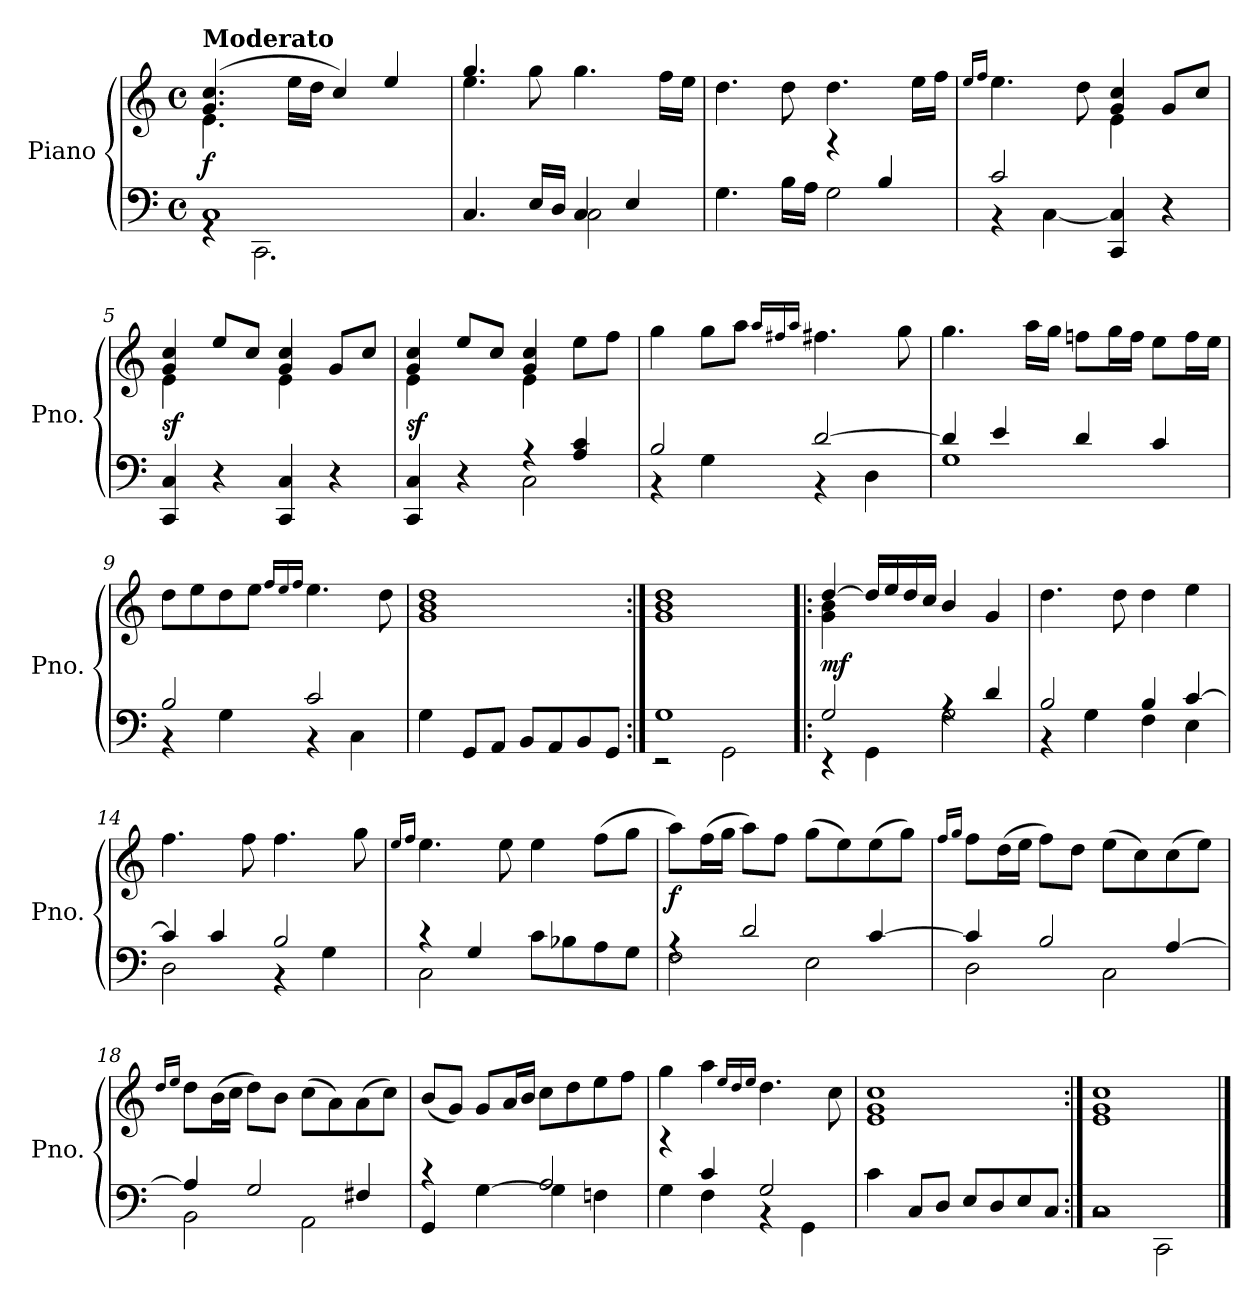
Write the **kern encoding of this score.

**kern	**kern	**dynam
*part1	*part1	*part1
*staff2	*staff1	*staff1/2
*I"Piano	*	*
*I'Pno.	*	*
*clefF4	*clefG2	*
*k[]	*k[]	*
*M4/4	*M4/4	*
*met(c)	*met(c)	*
*MM100	*MM100	*
=1	=1	=1
*^	*^	*
!	!	!LO:TX:a:B:t=Moderato	!	!
!	!	!	!	!LO:DY:b
1C	4rGG	(4.g/ 4.cc/	4.e\	f
.	2.CC\	.	.	.
.	.	16ee\LL	2ryy	.
.	.	16dd\JJ	.	.
.	.	4cc/)	.	.
.	.	4ee/	.	.
.	.	.	8ryy	.
=2	=2	=2	=2	=2
4.C/	2ryy	4.gg/	4.ee\	.
16E/LL	.	2ryy	8gg\	.
16D/JJ	.	.	.	.
4C/	2C\	.	4.gg\	.
4E/	.	.	.	.
.	.	8ryy	16ff\LL	.
.	.	.	16ee\JJ	.
*	*	*v	*v	*
=3	=3	=3	=3
4.G\	2ryy	4.dd\	.
16B\LL	.	8dd\	.
16A\JJ	.	.	.
2G\	4rb	4.dd\	.
.	4B/	.	.
.	.	16ee\LL	.
.	.	16ff\JJ	.
=4	=4	=4	=4
.	.	16qee/LL	.
.	.	16qff/JJ	.
*	*	*^	*
2c/	4r	4.ee\	2ryy	.
.	[4C\	.	.	.
.	.	8dd\	.	.
2ryy	4CC/ 4C/]	4e\	4g/ 4cc/	.
.	4r	4ryy	8g/L	.
.	.	.	8cc/J	.
*v	*v	*	*	*
!!LO:LB:g=z	!!
=5	=5	=5	=5
!	!	!	!LO:DY:b
4CC/ 4C/	4g/ 4cc/	4e\	sf
4r	8ee/L	4ryy	.
.	8cc/J	.	.
4CC/ 4C/	4g/ 4cc/	4e\	.
4r	8g/L	4ryy	.
.	8cc/J	.	.
=6	=6	=6	=6
*^	*	*	*
!	!	!	!	!LO:DY:b
4CC/ 4C/	2ryy	4g/ 4cc/	4e\	sf
4r	.	8ee/L	4ryy	.
.	.	8cc/J	.	.
4r	2C\	4g/ 4cc/	4e\	.
4A/ 4c/	.	8ee\L	4ryy	.
.	.	8ff\J	.	.
*	*	*v	*v	*
=7	=7	=7	=7
2B/	4r	4gg\	.
.	4G\	8gg\L	.
.	.	8aa\J	.
.	.	16qaa/LL	.
.	.	16qff#X/	.
.	.	16qaa/JJ	.
[2d/	4r	4.ff#X\	.
.	4D\	.	.
.	.	8gg\	.
=8	=8	=8	=8
4d/]	1G	4.gg\	.
4e/	.	.	.
.	.	16aa\LL	.
.	.	16gg\JJ	.
4d/	.	8ffn\L	.
.	.	16gg\L	.
.	.	16ff\JJ	.
4c/	.	8ee\L	.
.	.	16ff\L	.
.	.	16ee\JJ	.
!!LO:LB:g=z
=9	=9	=9	=9
2B/	4r	8dd\L	.
.	.	8ee\	.
.	4G\	8dd\	.
.	.	8ee\J	.
.	.	16qff/LL	.
.	.	16qee/	.
.	.	16qff/JJ	.
2c/	4r	4.ee\	.
.	4C\	.	.
.	.	8dd\	.
*v	*v	*	*
=10	=10	=10
4G\	1g 1b 1dd	.
8GG/L	.	.
8AA/J	.	.
8BB/L	.	.
8AA/	.	.
8BB/	.	.
8GG/J	.	.
=11:|!	=11:|!	=11:|!
*^	*	*
1G	2r	1g 1b 1dd	.
.	2GG\	.	.
=12!|:	=12!|:	=12!|:	=12!|:
*	*	*^	*
!	!	!	!	!LO:DY:b
2G/	4r	[4dd/	4g\ 4b\	mf
.	4GG\	16dd/LL]	2.ryy	.
.	.	16ee/	.	.
.	.	16dd/	.	.
.	.	16cc/JJ	.	.
4rA	2G\	4b/	.	.
4d/	.	4g/	.	.
*	*	*v	*v	*
=13	=13	=13	=13
2B/	4r	4.dd\	.
.	4G\	.	.
.	.	8dd\	.
4B/	4F\	4dd\	.
[4c/	4E\	4ee\	.
!!LO:LB:g=z
=14	=14	=14	=14
4c/]	2D\	4.ff\	.
4c/	.	.	.
.	.	8ff\	.
2B/	4r	4.ff\	.
.	4G\	.	.
.	.	8gg\	.
=15	=15	=15	=15
.	.	16qee/LL	.
.	.	16qff/JJ	.
4r	2C\	4.ee\	.
4G/	.	.	.
.	.	8ee\	.
2ryy	8c\L	4ee\	.
.	8B-X\	.	.
.	8A\	(8ff\L	.
.	8G\J	8gg\J	.
=16	=16	=16	=16
!	!	!	!LO:DY:b
4rA	2F\	8aa\L)	f
.	.	(16ff\L	.
.	.	16gg\JJ	.
2d/	.	8aa\L)	.
.	.	8ff\J	.
.	2E\	(8gg\L	.
.	.	8ee\)	.
[4c/	.	(8ee\	.
.	.	8gg\J)	.
=17	=17	=17	=17
.	.	16qff/LL	.
.	.	16qgg/JJ	.
4c/]	2D\	8ff\L	.
.	.	(16dd\L	.
.	.	16ee\JJ	.
2B/	.	8ff\L)	.
.	.	8dd\J	.
.	2C\	(8ee\L	.
.	.	8cc\)	.
[4A/	.	(8cc\	.
.	.	8ee\J)	.
!!LO:LB:g=z
=18	=18	=18	=18
.	.	16qdd/LL	.
.	.	16qee/JJ	.
4A/]	2BB\	8dd\L	.
.	.	(16b\L	.
.	.	16cc\JJ	.
2G/	.	8dd\L)	.
.	.	8b\J	.
.	2AA\	(8cc\L	.
.	.	8a\)	.
4F#X/	.	(8a\	.
.	.	8cc\J)	.
=19	=19	=19	=19
4GG/	4rc	(8b/L	.
.	.	8g/J)	.
4rEEyy	[4G\	8g/L	.
.	.	16a/L	.
.	.	16b/JJ	.
2A/	4G\]	8cc\L	.
.	.	8dd\	.
.	4Fn\	8ee\	.
.	.	8ff\J	.
=20	=20	=20	=20
4G\	4rb	4gg\	.
4c/	4F\	4aa\	.
.	.	16qee/LL	.
.	.	16qdd/	.
.	.	16qee/JJ	.
2G/	4r	4.dd\	.
.	4GG\	.	.
.	.	8cc\	.
*v	*v	*	*
=21	=21	=21
4c\	1e 1g 1cc	.
8C/L	.	.
8D/J	.	.
8E/L	.	.
8D/	.	.
8E/	.	.
8C/J	.	.
=22:|!	=22:|!	=22:|!
*^	*	*
1C	2rBB	1e 1g 1cc	.
.	2CC\	.	.
*v	*v	*	*
==	==	==
*-	*-	*-
